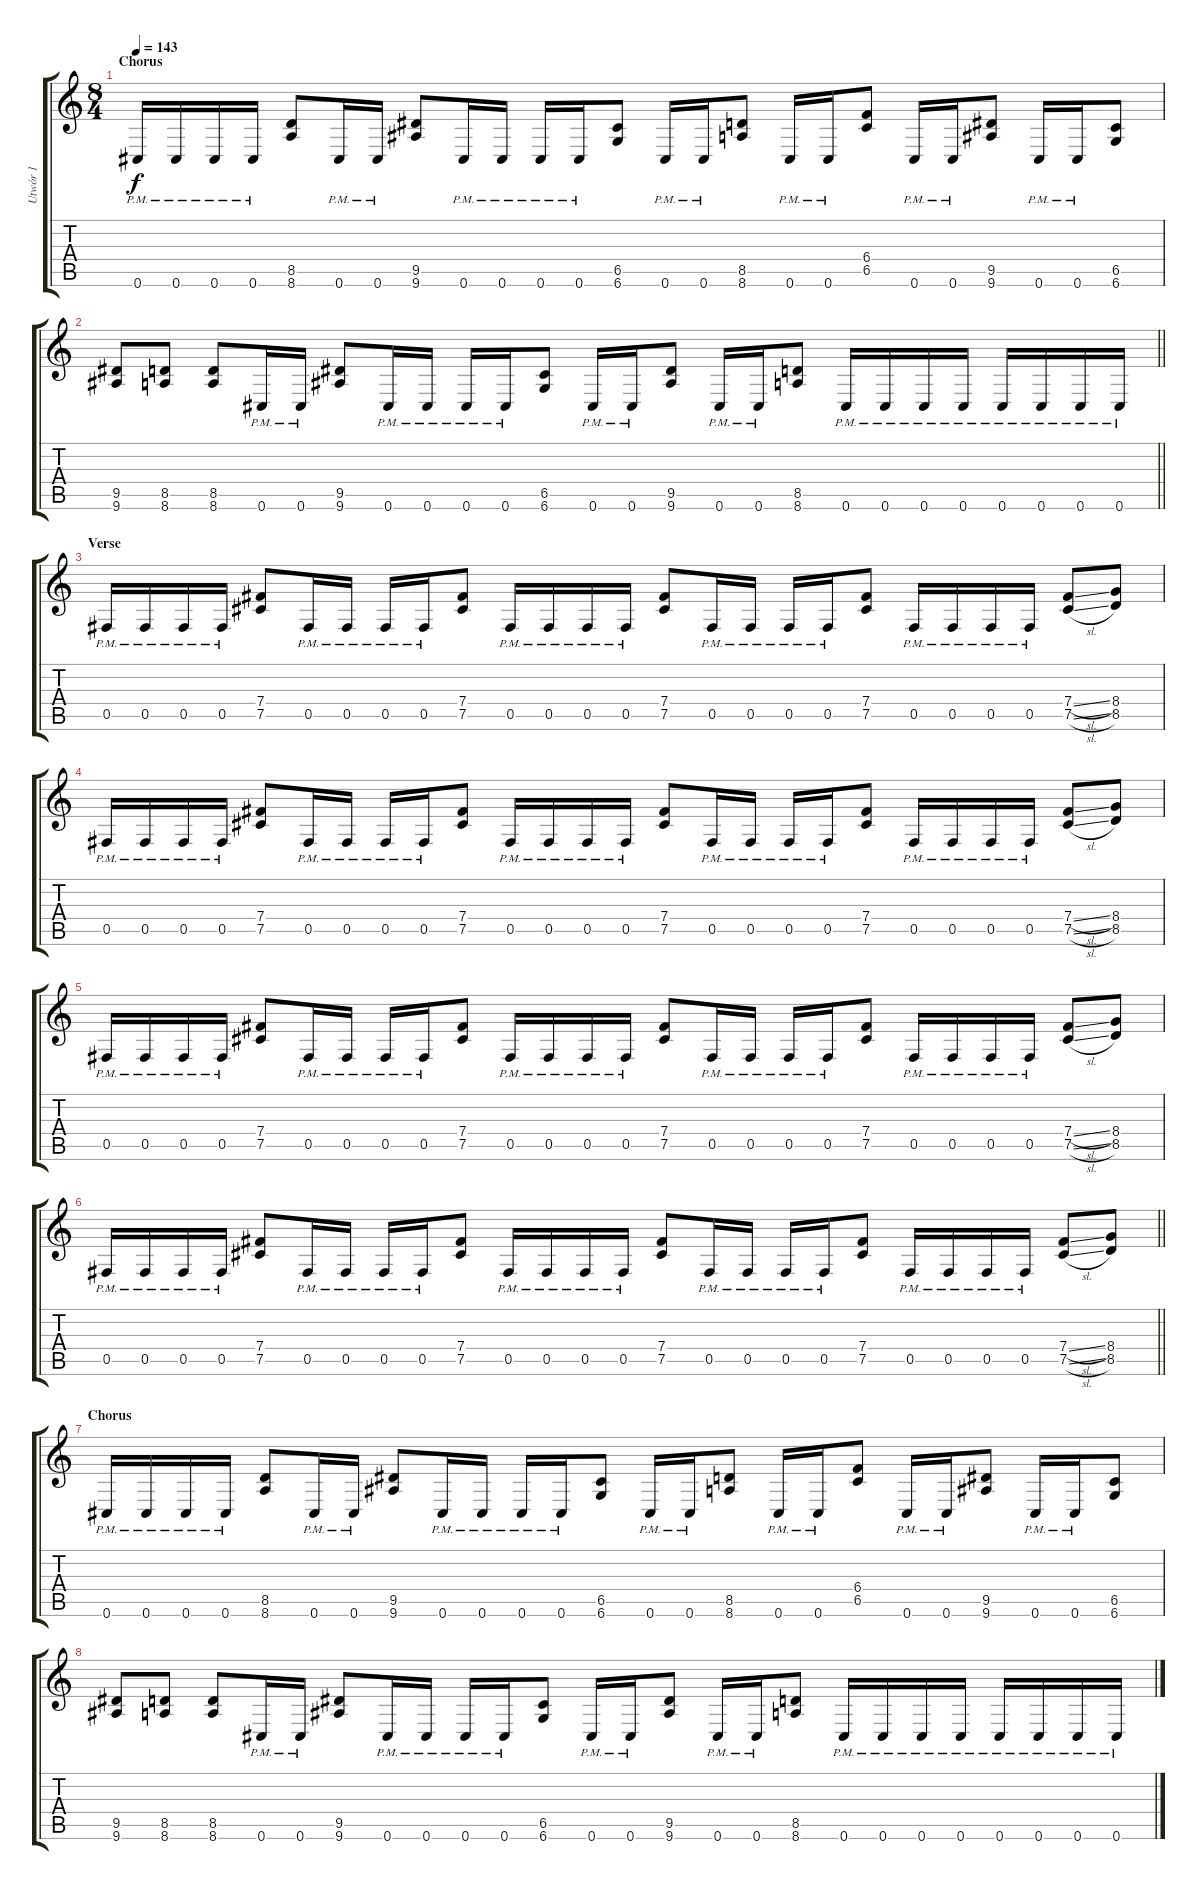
\track ("Utwór 1" "Utwór 1") {instrument distortionguitar}
\staff {score tabs}
\tuning (Db4 Ab3 E3 B2 Gb2 Db2) {hide}
\ts (8 4)
\section ("" "Chorus")
\tempo 143
\clef g2
\ks c
0.6{pm}.16{dy f} 0.6{pm}.16 0.6{pm}.16 0.6{pm}.16 (8.5 8.6).8 0.6{pm}.16 0.6{pm}.16 (9.5 9.6).8 0.6{pm}.16 0.6{pm}.16 0.6{pm}.16 0.6{pm}.16 (6.5 6.6).8 0.6{pm}.16 0.6{pm}.16 (8.5 8.6).8 0.6{pm}.16 0.6{pm}.16 (6.4 6.5).8 0.6{pm}.16 0.6{pm}.16 (9.5 9.6).8 0.6{pm}.16 0.6{pm}.16 (6.5 6.6).8 |
\barLineRight lightlight
(9.5 9.6).8 (8.5 8.6).8 (8.5 8.6).8 0.6{pm}.16 0.6{pm}.16 (9.5 9.6).8 0.6{pm}.16 0.6{pm}.16 0.6{pm}.16 0.6{pm}.16 (6.5 6.6).8 0.6{pm}.16 0.6{pm}.16 (9.5 9.6).8 0.6{pm}.16 0.6{pm}.16 (8.5 8.6).8 0.6{pm}.16 0.6{pm}.16 0.6{pm}.16 0.6{pm}.16 0.6{pm}.16 0.6{pm}.16 0.6{pm}.16 0.6{pm}.16 |
\section ("" "Verse")
0.5{pm}.16 0.5{pm}.16 0.5{pm}.16 0.5{pm}.16 (7.4 7.5).8 0.5{pm}.16 0.5{pm}.16 0.5{pm}.16 0.5{pm}.16 (7.4 7.5).8 0.5{pm}.16 0.5{pm}.16 0.5{pm}.16 0.5{pm}.16 (7.4 7.5).8 0.5{pm}.16 0.5{pm}.16 0.5{pm}.16 0.5{pm}.16 (7.4 7.5).8 0.5{pm}.16 0.5{pm}.16 0.5{pm}.16 0.5{pm}.16 (7.4{sl} 7.5{sl}).8 (8.4 8.5).8 |
0.5{pm}.16 0.5{pm}.16 0.5{pm}.16 0.5{pm}.16 (7.4 7.5).8 0.5{pm}.16 0.5{pm}.16 0.5{pm}.16 0.5{pm}.16 (7.4 7.5).8 0.5{pm}.16 0.5{pm}.16 0.5{pm}.16 0.5{pm}.16 (7.4 7.5).8 0.5{pm}.16 0.5{pm}.16 0.5{pm}.16 0.5{pm}.16 (7.4 7.5).8 0.5{pm}.16 0.5{pm}.16 0.5{pm}.16 0.5{pm}.16 (7.4{sl} 7.5{sl}).8 (8.4 8.5).8 |
0.5{pm}.16 0.5{pm}.16 0.5{pm}.16 0.5{pm}.16 (7.4 7.5).8 0.5{pm}.16 0.5{pm}.16 0.5{pm}.16 0.5{pm}.16 (7.4 7.5).8 0.5{pm}.16 0.5{pm}.16 0.5{pm}.16 0.5{pm}.16 (7.4 7.5).8 0.5{pm}.16 0.5{pm}.16 0.5{pm}.16 0.5{pm}.16 (7.4 7.5).8 0.5{pm}.16 0.5{pm}.16 0.5{pm}.16 0.5{pm}.16 (7.4{sl} 7.5{sl}).8 (8.4 8.5).8 |
\barLineRight lightlight
0.5{pm}.16 0.5{pm}.16 0.5{pm}.16 0.5{pm}.16 (7.4 7.5).8 0.5{pm}.16 0.5{pm}.16 0.5{pm}.16 0.5{pm}.16 (7.4 7.5).8 0.5{pm}.16 0.5{pm}.16 0.5{pm}.16 0.5{pm}.16 (7.4 7.5).8 0.5{pm}.16 0.5{pm}.16 0.5{pm}.16 0.5{pm}.16 (7.4 7.5).8 0.5{pm}.16 0.5{pm}.16 0.5{pm}.16 0.5{pm}.16 (7.4{sl} 7.5{sl}).8 (8.4 8.5).8 |
\section ("" "Chorus")
0.6{pm}.16 0.6{pm}.16 0.6{pm}.16 0.6{pm}.16 (8.5 8.6).8 0.6{pm}.16 0.6{pm}.16 (9.5 9.6).8 0.6{pm}.16 0.6{pm}.16 0.6{pm}.16 0.6{pm}.16 (6.5 6.6).8 0.6{pm}.16 0.6{pm}.16 (8.5 8.6).8 0.6{pm}.16 0.6{pm}.16 (6.4 6.5).8 0.6{pm}.16 0.6{pm}.16 (9.5 9.6).8 0.6{pm}.16 0.6{pm}.16 (6.5 6.6).8 |
(9.5 9.6).8 (8.5 8.6).8 (8.5 8.6).8 0.6{pm}.16 0.6{pm}.16 (9.5 9.6).8 0.6{pm}.16 0.6{pm}.16 0.6{pm}.16 0.6{pm}.16 (6.5 6.6).8 0.6{pm}.16 0.6{pm}.16 (9.5 9.6).8 0.6{pm}.16 0.6{pm}.16 (8.5 8.6).8 0.6{pm}.16 0.6{pm}.16 0.6{pm}.16 0.6{pm}.16 0.6{pm}.16 0.6{pm}.16 0.6{pm}.16 0.6{pm}.16
